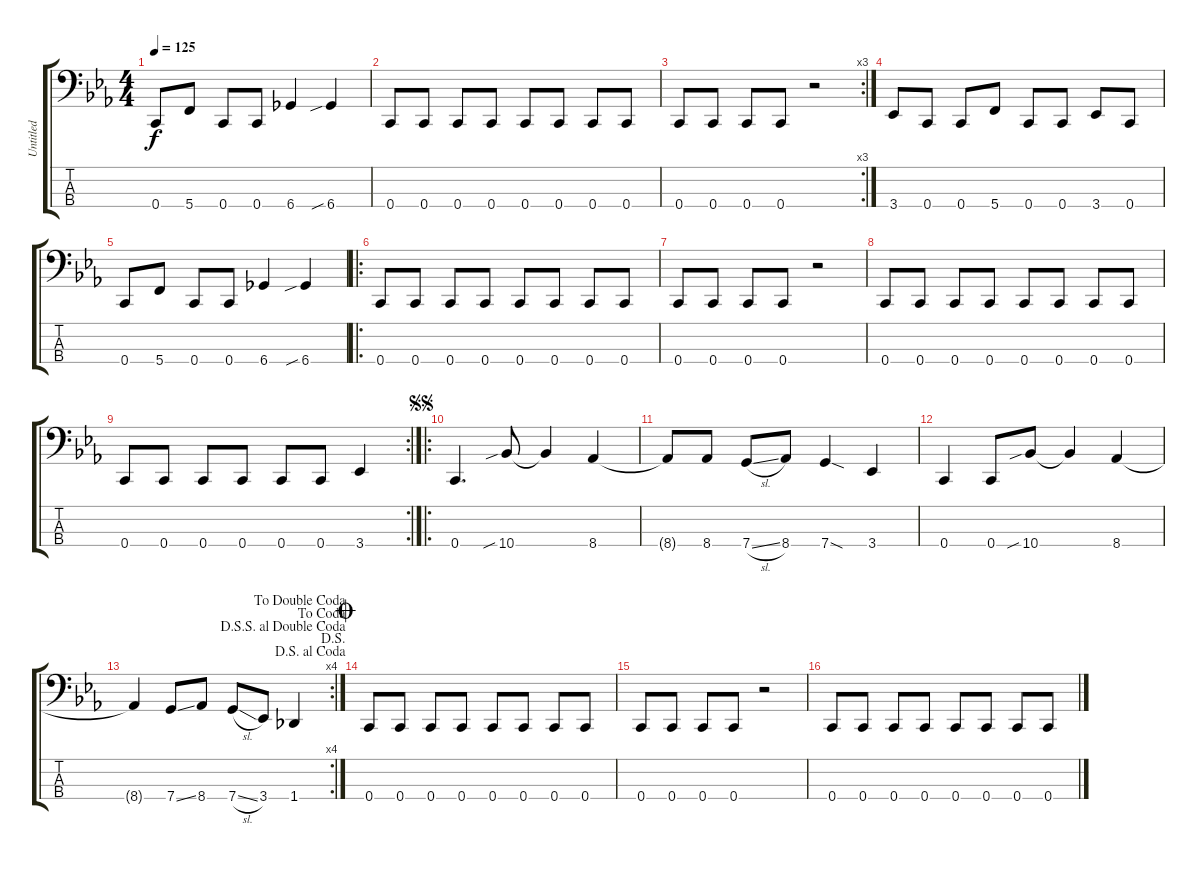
\track ("Untitled" "Untitled") {instrument electricbasspick}
\staff {score tabs}
\tuning (F2 C2 G1 C1) {hide}
\ts (4 4)
\tempo 125
\clef f4
\ks eb
0.4.8{dy f} 5.4.8 0.4.8 0.4.8 6.4.4 6.4{sib}.4 |
0.4.8 0.4.8 0.4.8 0.4.8 0.4.8 0.4.8 0.4.8 0.4.8 |
\rc 3
0.4.8 0.4.8 0.4.8 0.4.8 r.2 |
3.4.8 0.4.8 0.4.8 5.4.8 0.4.8 0.4.8 3.4.8 0.4.8 |
0.4.8 5.4.8 0.4.8 0.4.8 6.4.4 6.4{sib}.4 |
\ro
0.4.8 0.4.8 0.4.8 0.4.8 0.4.8 0.4.8 0.4.8 0.4.8 |
0.4.8 0.4.8 0.4.8 0.4.8 r.2 |
0.4.8 0.4.8 0.4.8 0.4.8 0.4.8 0.4.8 0.4.8 0.4.8 |
\rc 2
0.4.8 0.4.8 0.4.8 0.4.8 0.4.8 0.4.8 3.4.4 |
\ro
\jump segnosegno
0.4.4{d} 10.4{sib}.8 10.4{t}.4 8.4.4 |
8.4{t}.8 8.4.8 7.4{sl}.8 8.4.8 7.4{sod}.4 3.4.4 |
0.4.4 0.4.8 10.4{sib}.8 10.4{t}.4 8.4.4 |
\rc 4
\jump dalsegno
\jump dalsegnoalcoda
\jump dalsegnosegnoaldoublecoda
\jump dacoda
\jump dadoublecoda
8.4{t}.4 7.4{ss}.8 8.4.8 7.4{sl}.8 3.4.8 1.4.4 |
\jump coda
0.4.8 0.4.8 0.4.8 0.4.8 0.4.8 0.4.8 0.4.8 0.4.8 |
0.4.8 0.4.8 0.4.8 0.4.8 r.2 |
0.4.8 0.4.8 0.4.8 0.4.8 0.4.8 0.4.8 0.4.8 0.4.8
